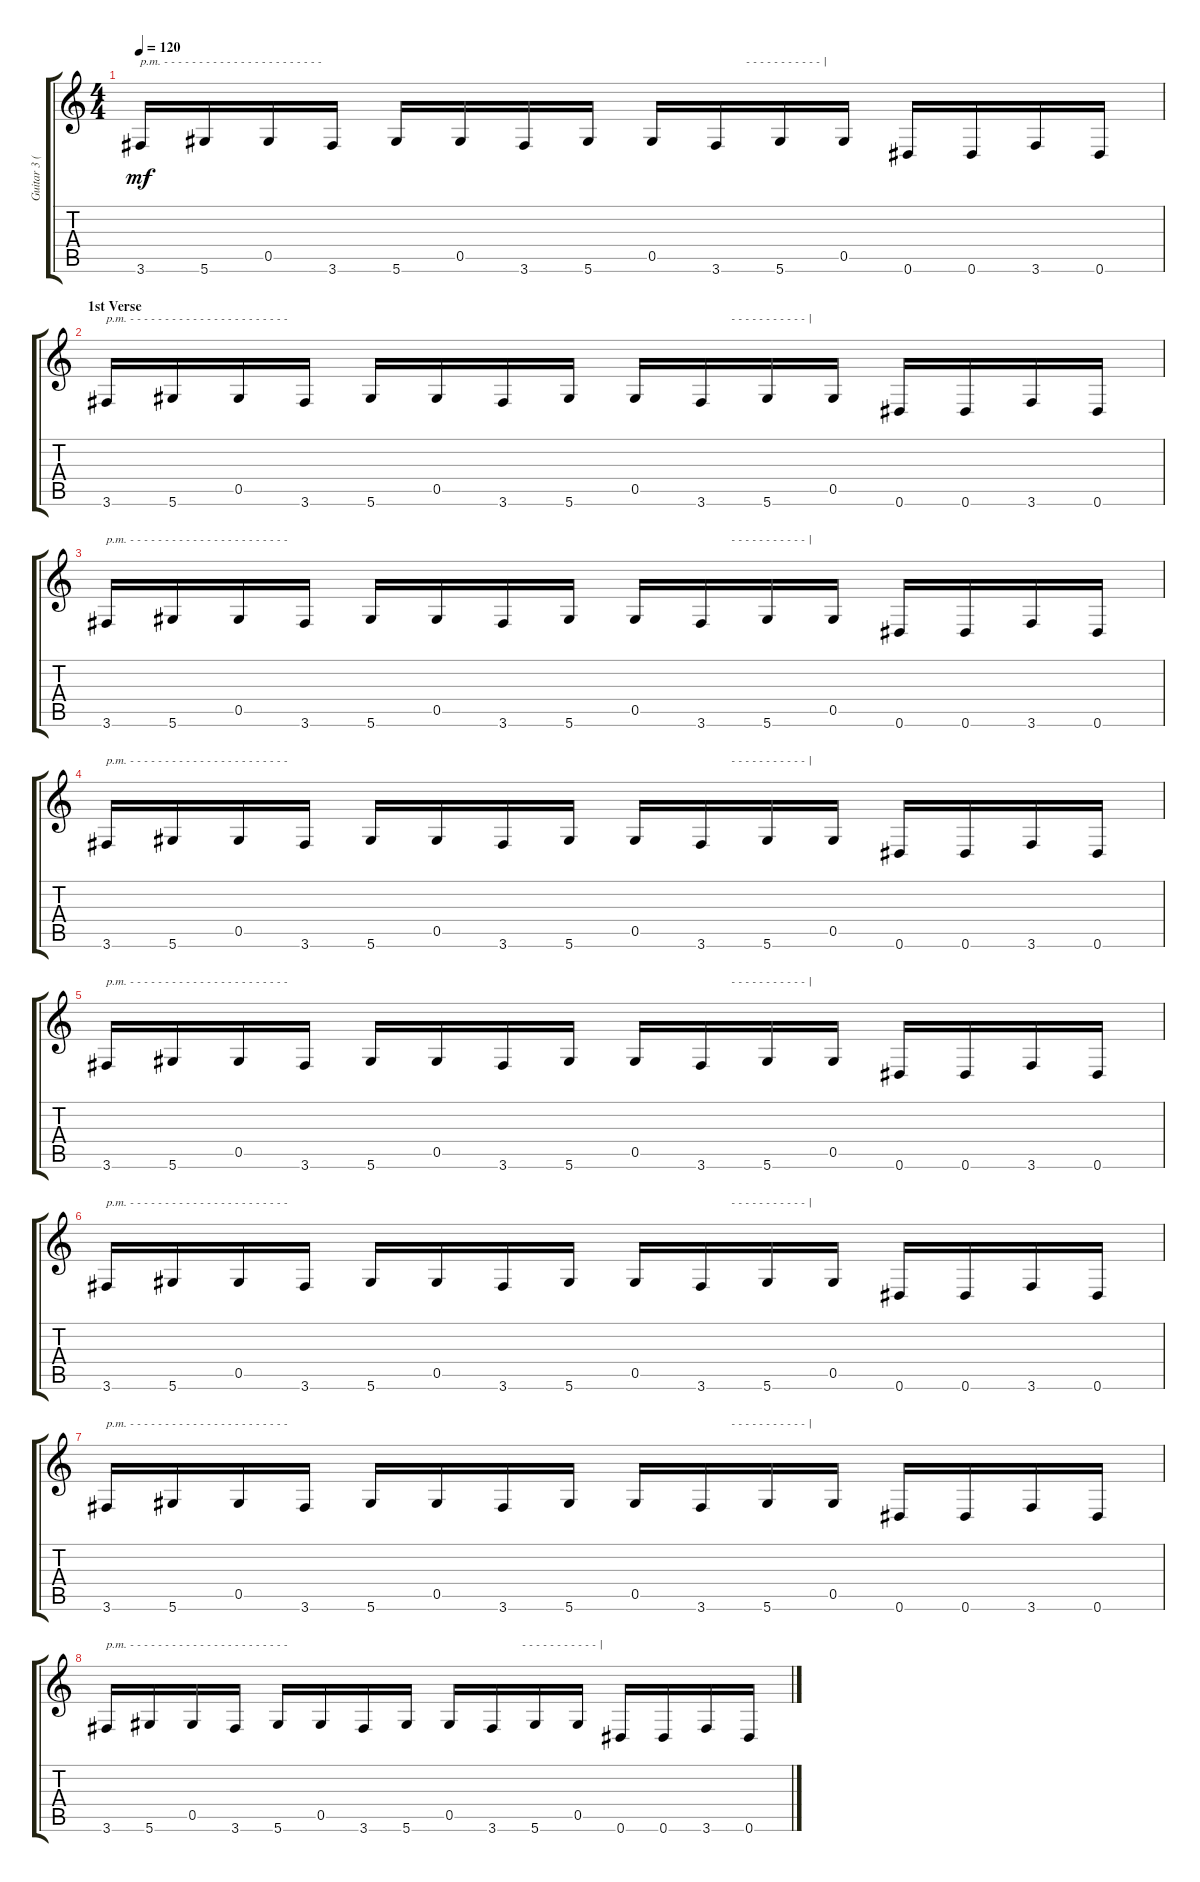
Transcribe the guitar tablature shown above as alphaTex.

\track ("Guitar 3 (Izzy)" "Guitar 3 (") {instrument overdrivenguitar}
\staff {score tabs}
\tuning (Eb4 Bb3 Gb3 Db3 Ab2 Eb2) {hide}
\ts (4 4)
\tempo 120
\clef g2
\ks c
3.6.16{txt "p.m. - - - - - - - - - - - - - - - - - - - - - - -" dy mf} 5.6.16 0.5.16 3.6.16 5.6.16 0.5.16 3.6.16 5.6.16 0.5.16 3.6.16{txt "          - - - - - - - - - - - |"} 5.6.16 0.5.16 0.6.16 0.6.16 3.6.16 0.6.16 |
\section ("" "1st Verse")
3.6.16{txt "p.m. - - - - - - - - - - - - - - - - - - - - - - -"} 5.6.16 0.5.16 3.6.16 5.6.16 0.5.16 3.6.16 5.6.16 0.5.16 3.6.16{txt "          - - - - - - - - - - - |"} 5.6.16 0.5.16 0.6.16 0.6.16 3.6.16 0.6.16 |
3.6.16{txt "p.m. - - - - - - - - - - - - - - - - - - - - - - -"} 5.6.16 0.5.16 3.6.16 5.6.16 0.5.16 3.6.16 5.6.16 0.5.16 3.6.16{txt "          - - - - - - - - - - - |"} 5.6.16 0.5.16 0.6.16 0.6.16 3.6.16 0.6.16 |
3.6.16{txt "p.m. - - - - - - - - - - - - - - - - - - - - - - -"} 5.6.16 0.5.16 3.6.16 5.6.16 0.5.16 3.6.16 5.6.16 0.5.16 3.6.16{txt "          - - - - - - - - - - - |"} 5.6.16 0.5.16 0.6.16 0.6.16 3.6.16 0.6.16 |
3.6.16{txt "p.m. - - - - - - - - - - - - - - - - - - - - - - -"} 5.6.16 0.5.16 3.6.16 5.6.16 0.5.16 3.6.16 5.6.16 0.5.16 3.6.16{txt "          - - - - - - - - - - - |"} 5.6.16 0.5.16 0.6.16 0.6.16 3.6.16 0.6.16 |
3.6.16{txt "p.m. - - - - - - - - - - - - - - - - - - - - - - -"} 5.6.16 0.5.16 3.6.16 5.6.16 0.5.16 3.6.16 5.6.16 0.5.16 3.6.16{txt "          - - - - - - - - - - - |"} 5.6.16 0.5.16 0.6.16 0.6.16 3.6.16 0.6.16 |
3.6.16{txt "p.m. - - - - - - - - - - - - - - - - - - - - - - -"} 5.6.16 0.5.16 3.6.16 5.6.16 0.5.16 3.6.16 5.6.16 0.5.16 3.6.16{txt "          - - - - - - - - - - - |"} 5.6.16 0.5.16 0.6.16 0.6.16 3.6.16 0.6.16 |
3.6.16{txt "p.m. - - - - - - - - - - - - - - - - - - - - - - -"} 5.6.16 0.5.16 3.6.16 5.6.16 0.5.16 3.6.16 5.6.16 0.5.16 3.6.16{txt "          - - - - - - - - - - - |"} 5.6.16 0.5.16 0.6.16 0.6.16 3.6.16 0.6.16
